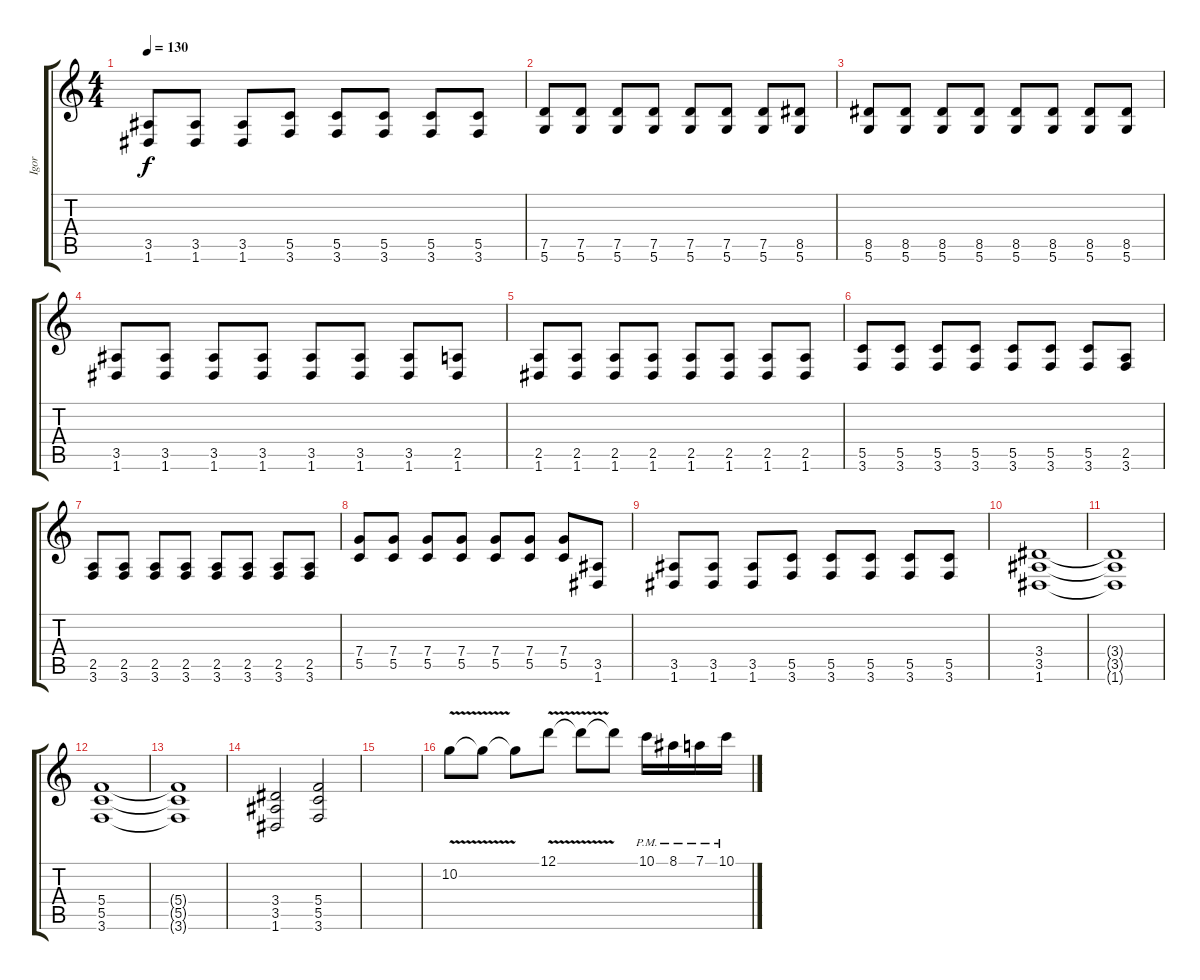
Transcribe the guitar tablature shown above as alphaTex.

\track ("Igor" "Igor") {instrument distortionguitar}
\staff {score tabs}
\tuning (D4 A3 F3 C3 G2 D2) {hide}
\ts (4 4)
\tempo 130
\clef g2
\ks c
(3.5 1.6).8{dy f} (3.5 1.6).8 (3.5 1.6).8 (5.5 3.6).8 (5.5 3.6).8 (5.5 3.6).8 (5.5 3.6).8 (5.5 3.6).8 |
(7.5 5.6).8 (7.5 5.6).8 (7.5 5.6).8 (7.5 5.6).8 (7.5 5.6).8 (7.5 5.6).8 (7.5 5.6).8 (8.5 5.6).8 |
(8.5 5.6).8 (8.5 5.6).8 (8.5 5.6).8 (8.5 5.6).8 (8.5 5.6).8 (8.5 5.6).8 (8.5 5.6).8 (8.5 5.6).8 |
(3.5 1.6).8 (3.5 1.6).8 (3.5 1.6).8 (3.5 1.6).8 (3.5 1.6).8 (3.5 1.6).8 (3.5 1.6).8 (2.5 1.6).8 |
(2.5 1.6).8 (2.5 1.6).8 (2.5 1.6).8 (2.5 1.6).8 (2.5 1.6).8 (2.5 1.6).8 (2.5 1.6).8 (2.5 1.6).8 |
(5.5 3.6).8 (5.5 3.6).8 (5.5 3.6).8 (5.5 3.6).8 (5.5 3.6).8 (5.5 3.6).8 (5.5 3.6).8 (2.5 3.6).8 |
(2.5 3.6).8 (2.5 3.6).8 (2.5 3.6).8 (2.5 3.6).8 (2.5 3.6).8 (2.5 3.6).8 (2.5 3.6).8 (2.5 3.6).8 |
(7.4 5.5).8 (7.4 5.5).8 (7.4 5.5).8 (7.4 5.5).8 (7.4 5.5).8 (7.4 5.5).8 (7.4 5.5).8 (3.5 1.6).8 |
(3.5 1.6).8 (3.5 1.6).8 (3.5 1.6).8 (5.5 3.6).8 (5.5 3.6).8 (5.5 3.6).8 (5.5 3.6).8 (5.5 3.6).8 |
(3.4 3.5 1.6).1 |
(3.4{t} 3.5{t} 1.6{t}).1 |
(5.4 5.5 3.6).1 |
(5.4{t} 5.5{t} 3.6{t}).1 |
(3.4 3.5 1.6).2 (5.4 5.5 3.6).2 |
|
10.2{v}.8 10.2{t}.8 10.2{t}.8 12.1{v}.8 12.1{t}.8 12.1{t}.8 10.1{pm}.16 8.1{pm}.16 7.1{pm}.16 10.1{pm}.16
